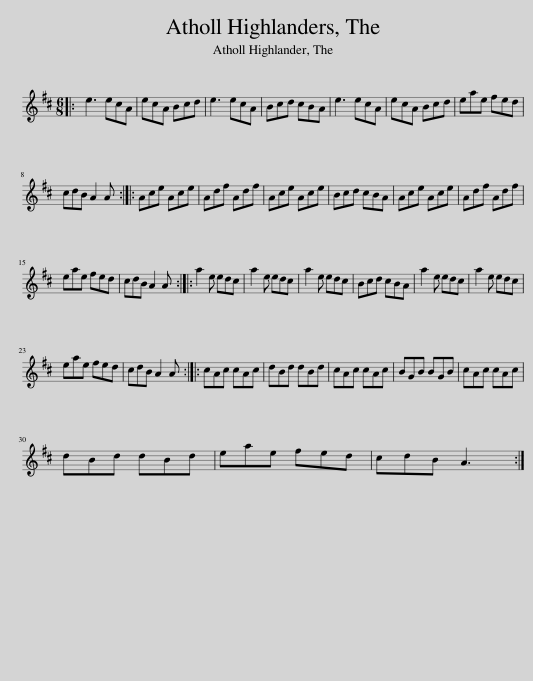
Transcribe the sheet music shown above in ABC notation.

X:1
L:1/8
M:6/8
I:linebreak $
K:D
V:1 treble
V:1
|: e3 ecA | ecA Bcd | e3 ecA | Bcd cBA | e3 ecA | %5
 ecA Bcd | eae fed |$ cdB A2 A :: Ace Ace | Adf Adf | %10
 Ace Ace | Bcd cBA | Ace Ace | Adf Adf |$ eae fed | %15
 cdB A2 A :: a2 e edc | a2 e edc | a2 e edc | Bcd cBA | %20
 a2 e edc | a2 e edc |$ eae fed | cdB A2 A :: cAc cAc | %25
 dBd dBd | cAc cAc | BGB BGB | cAc cAc |$ dBd dBd | %30
 eae fed | cdB A3 :| %32
